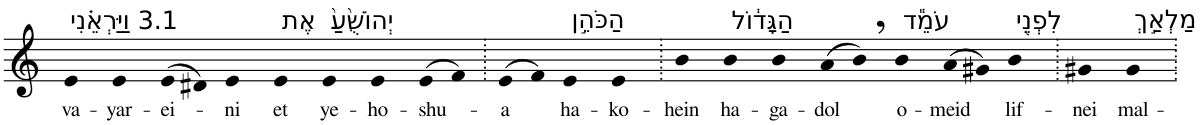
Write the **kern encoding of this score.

**kern	**text
*part1	*part1
*staff1	*staff1
*I"Piano	*
*I'Pno	*
*clefG2	*
*k[]	*
=1	=1
!LO:TX:a:t=3.1 וַיַּרְאֵ֗נִי	!
!	!LO:LY:b
4e	va-
!	!LO:LY:b
4e	-yar-
!	!LO:LY:b
(>8e	-ei-
8d#X)	.
!	!LO:LY:b
4e	-ni
!LO:TX:a:t=אֶת	!
!	!LO:LY:b
4e	et
!LO:TX:a:t=יְהוֹשֻׁ֙עַ֙	!
!	!LO:LY:b
4e	ye-
!	!LO:LY:b
4e	-ho-
!	!LO:LY:b
(>8e	-shu-
8f)	.
=2.	=2.
!	!LO:LY:b
(>8e	-a
8f)	.
!LO:TX:a:t=הַכֹּהֵ֣ן	!
!	!LO:LY:b
4e	ha-
!	!LO:LY:b
4e	-ko-
=3.	=3.
!	!LO:LY:b
4b	-hein
!LO:TX:a:t=הַגָּד֔וֹל	!
!	!LO:LY:b
4b	ha-
!	!LO:LY:b
4b	-ga-
!	!LO:LY:b
(>8a	-dol
8b,)	.
!LO:TX:a:t=עֹמֵ֕ד	!
!	!LO:LY:b
4b	o-
!	!LO:LY:b
(>8a	-meid
8g#X)	.
!LO:TX:a:t=לִפְנֵ֖י	!
!	!LO:LY:b
4b	lif-
=4.	=4.
!	!LO:LY:b
4g#X	-nei
!LO:TX:a:t=מַלְאַ֣ךְ	!
!	!LO:LY:b
4g#	mal-
=.	=.
*-	*-
